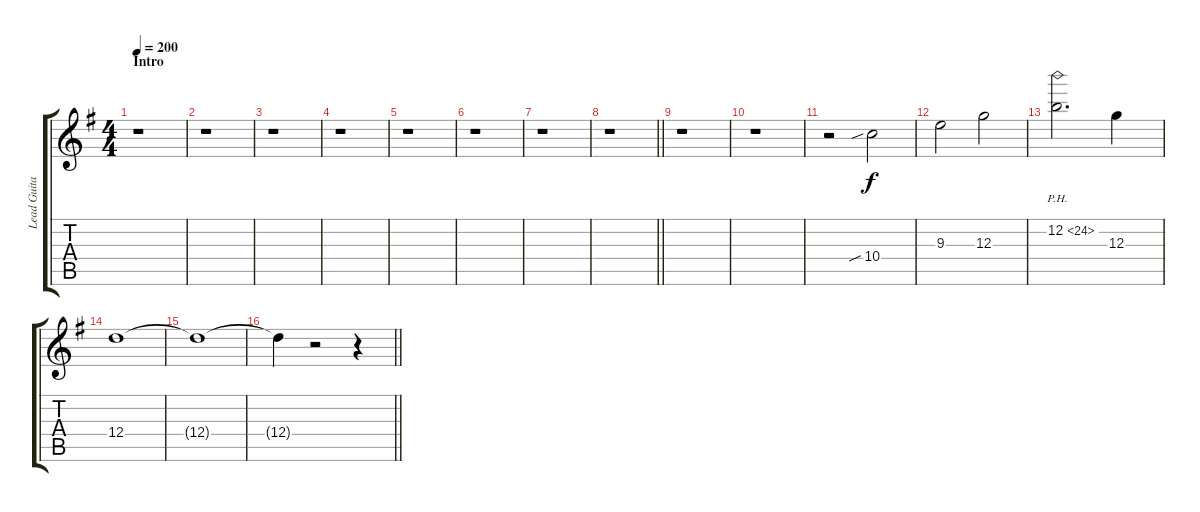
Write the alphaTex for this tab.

\track ("Lead Guitar B" "Lead Guita") {instrument distortionguitar}
\staff {score tabs}
\tuning (E4 B3 G3 D3 A2 E2) {hide}
\ts (4 4)
\section ("" "Intro")
\tempo 200
\clef g2
\ks g
r.1{dy f instrument distortionguitar} |
r.1 |
r.1 |
r.1 |
r.1 |
r.1 |
r.1 |
\barLineRight lightlight
r.1 |
\section ("" "")
r.1 |
r.1 |
r.2 10.4{sib}.2 |
9.3.2 12.3.2 |
12.2{ph 12}.2{d} 12.3.4 |
12.4.1 |
12.4{t}.1 |
\barLineRight lightlight
12.4{t}.4 r.2 r.4
